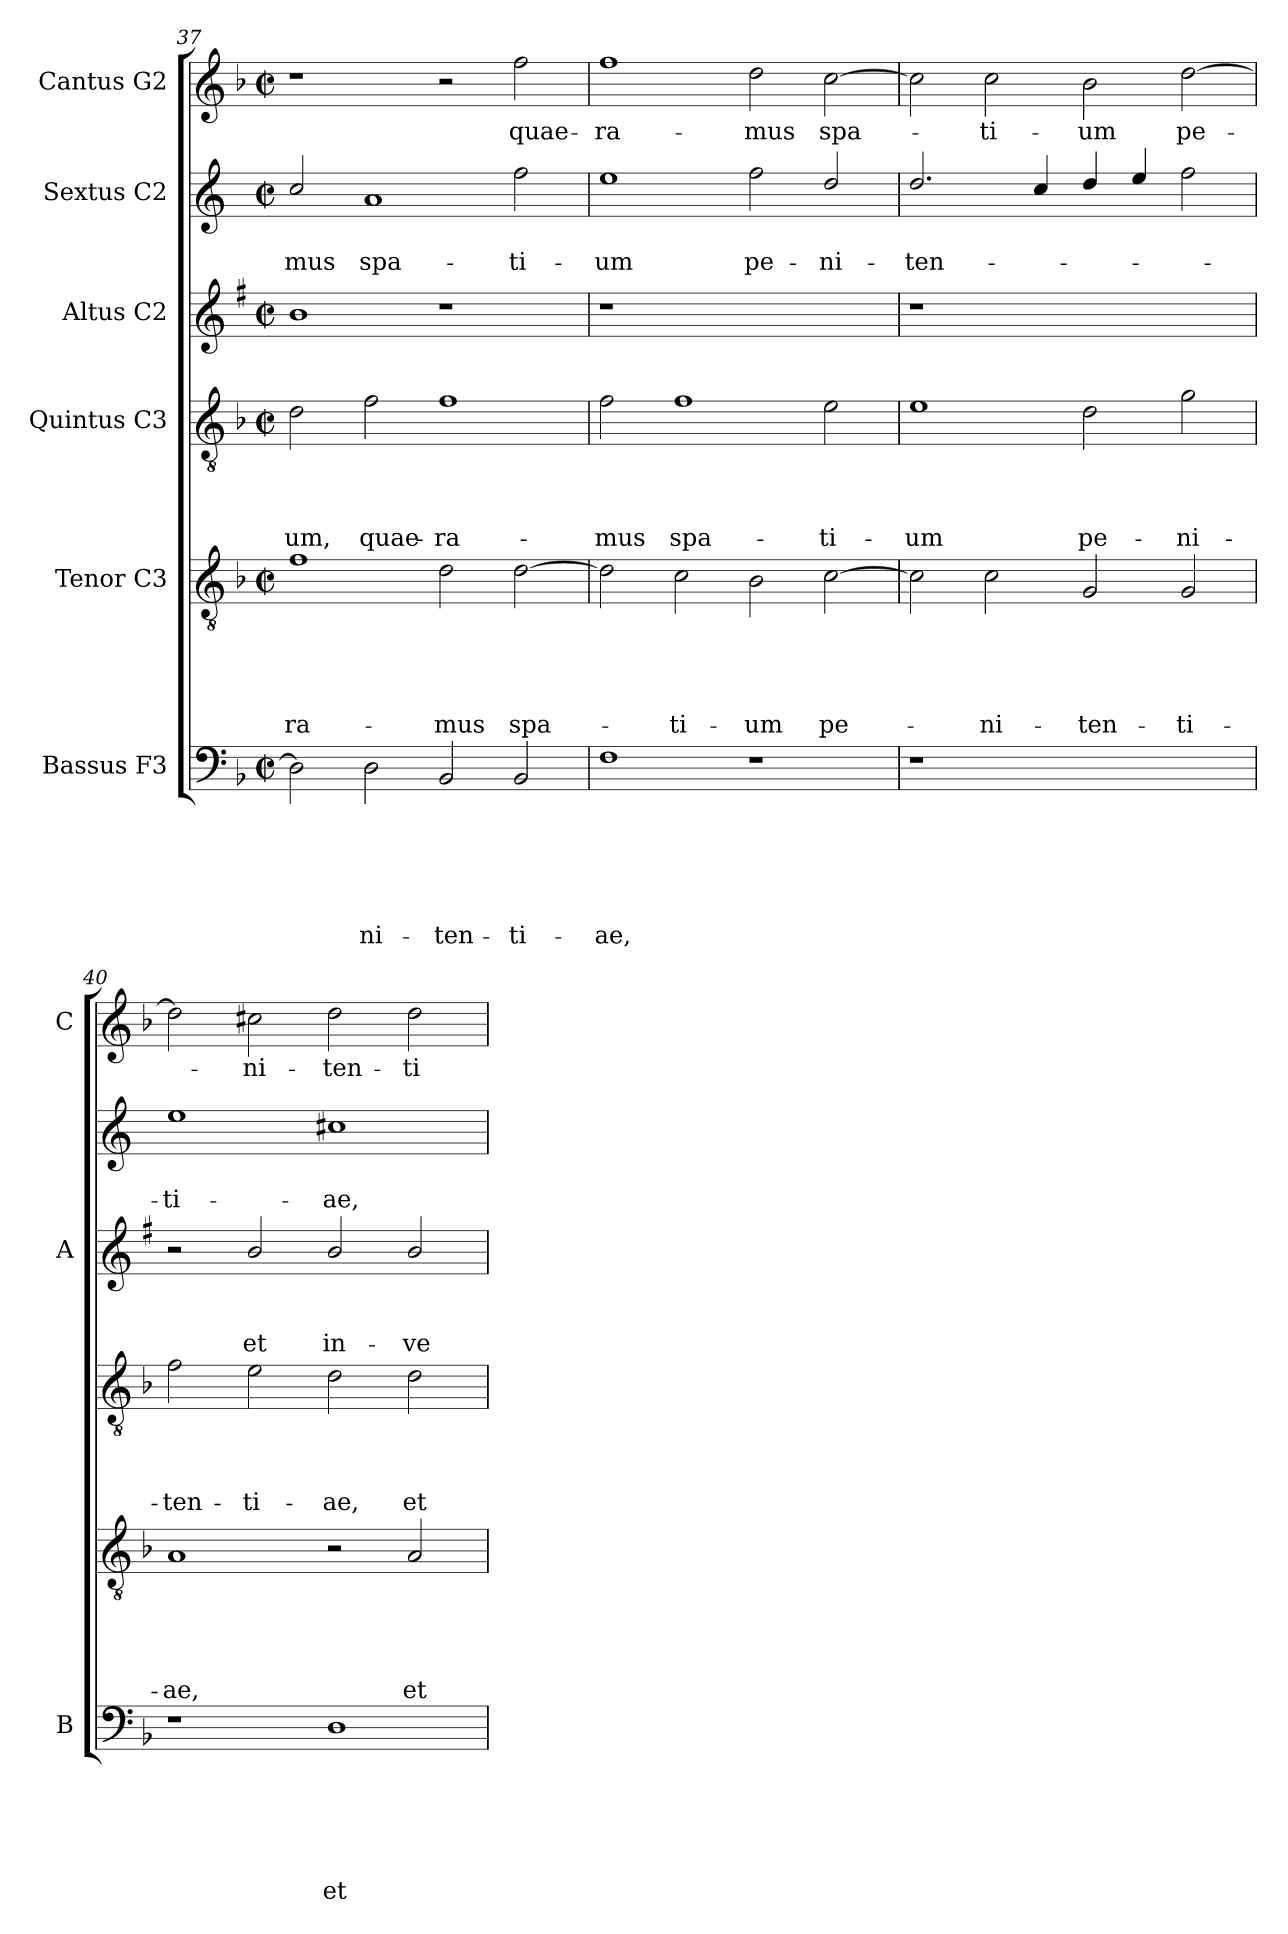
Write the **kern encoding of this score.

**kern	**text	**text	**text	**text	**text	**text	**kern	**text	**text	**text	**text	**text	**kern	**text	**text	**text	**text	**kern	**text	**text	**text	**kern	**text	**text	**kern	**text
*part6	*part6	*part6	*part6	*part6	*part6	*part6	*part5	*part5	*part5	*part5	*part5	*part5	*part4	*part4	*part4	*part4	*part4	*part3	*part3	*part3	*part3	*part2	*part2	*part2	*part1	*part1
*staff6	*staff6	*staff6	*staff6	*staff6	*staff6	*staff6	*staff5	*staff5	*staff5	*staff5	*staff5	*staff5	*staff4	*staff4	*staff4	*staff4	*staff4	*staff3	*staff3	*staff3	*staff3	*staff2	*staff2	*staff2	*staff1	*staff1
*I"Bassus F3	*	*	*	*	*	*	*I"Tenor C3	*	*	*	*	*	*I"Quintus C3	*	*	*	*	*I"Altus C2	*	*	*	*I"Sextus C2	*	*	*I"Cantus G2	*
*I'B	*	*	*	*	*	*	*	*	*	*	*	*	*	*	*	*	*	*I'A	*	*	*	*	*	*	*I'C	*
!!LO:PB:g=z
*clefF4	*	*	*	*	*	*	*clefGv2	*	*	*	*	*	*clefGv2	*	*	*	*	*clefG2	*	*	*	*clefG2	*	*	*clefG2	*
*	*	*	*	*	*	*	*	*	*	*	*	*	*	*	*	*	*	*ITrd1c2	*	*	*	*ITrd4c7	*	*	*	*
*k[b-]	*	*	*	*	*	*	*k[b-]	*	*	*	*	*	*k[b-]	*	*	*	*	*k[b-]	*	*	*	*k[b-]	*	*	*k[b-]	*
*F:	*	*	*	*	*	*	*F:	*	*	*	*	*	*F:	*	*	*	*	*F:	*	*	*	*F:	*	*	*F:	*
*M2/2	*	*	*	*	*	*	*M2/2	*	*	*	*	*	*M2/2	*	*	*	*	*M2/2	*	*	*	*M2/2	*	*	*M2/2	*
*met(c|)	*	*	*	*	*	*	*met(c|)	*	*	*	*	*	*met(c|)	*	*	*	*	*met(c|)	*	*	*	*met(c|)	*	*	*met(c|)	*
=37	=37	=37	=37	=37	=37	=37	=37	=37	=37	=37	=37	=37	=37	=37	=37	=37	=37	=37	=37	=37	=37	=37	=37	=37	=37	=37
!	!	!	!	!	!	!	!	!	!	!	!	!LO:LY:b	!	!	!	!	!LO:LY:b	!	!	!	!	!	!	!LO:LY:b	!	!
2D\]	.	.	.	.	.	.	1f	.	.	.	.	-ra-	2d\	.	.	.	-um,	1a	.	.	.	2f/	.	-mus	1r	.
!	!	!	!	!	!	!LO:LY:b	!	!	!	!	!	!	!	!	!	!	!LO:LY:b	!	!	!	!	!	!	!LO:LY:b	!	!
2D\	.	.	.	.	.	-ni-	.	.	.	.	.	.	2f\	.	.	.	quae-	.	.	.	.	1d	.	spa-	.	.
!	!	!	!	!	!	!LO:LY:b	!	!	!	!	!	!LO:LY:b	!	!	!	!	!LO:LY:b	!	!	!	!	!	!	!	!	!
2BB-/	.	.	.	.	.	-ten-	2d\	.	.	.	.	-mus	1f	.	.	.	-ra-	1r	.	.	.	.	.	.	2r	.
!	!	!	!	!	!	!LO:LY:b	!	!	!	!	!	!LO:LY:b	!	!	!	!	!	!	!	!	!	!	!	!LO:LY:b	!	!LO:LY:b
2BB-/	.	.	.	.	.	-ti-	[2d\	.	.	.	.	spa-	.	.	.	.	.	.	.	.	.	2b-\	.	-ti-	2ff\	quae-
=38	=38	=38	=38	=38	=38	=38	=38	=38	=38	=38	=38	=38	=38	=38	=38	=38	=38	=38	=38	=38	=38	=38	=38	=38	=38	=38
!	!	!	!	!	!	!LO:LY:b	!	!	!	!	!	!	!	!	!	!	!LO:LY:b	!	!	!	!	!	!	!LO:LY:b	!	!LO:LY:b
1F	.	.	.	.	.	-ae,	2d\]	.	.	.	.	.	2f\	.	.	.	-mus	1r	.	.	.	1a	.	-um	1ff	-ra-
!	!	!	!	!	!	!	!	!	!	!	!	!LO:LY:b	!	!	!	!	!LO:LY:b	!	!	!	!	!	!	!	!	!
.	.	.	.	.	.	.	2c\	.	.	.	.	-ti-	1f	.	.	.	spa-	.	.	.	.	.	.	.	.	.
!	!	!	!	!	!	!	!	!	!	!	!	!LO:LY:b	!	!	!	!	!	!	!	!	!	!	!	!LO:LY:b	!	!LO:LY:b
1r	.	.	.	.	.	.	2B-\	.	.	.	.	-um	.	.	.	.	.	1ryy	.	.	.	2b-\	.	pe-	2dd\	-mus
!	!	!	!	!	!	!	!	!	!	!	!	!LO:LY:b	!	!	!	!	!LO:LY:b	!	!	!	!	!	!	!LO:LY:b	!	!LO:LY:b
.	.	.	.	.	.	.	[2c\	.	.	.	.	pe-	2e\	.	.	.	-ti-	.	.	.	.	2g/	.	-ni-	[2cc\	spa-
=39	=39	=39	=39	=39	=39	=39	=39	=39	=39	=39	=39	=39	=39	=39	=39	=39	=39	=39	=39	=39	=39	=39	=39	=39	=39	=39
!	!	!	!	!	!	!	!	!	!	!	!	!	!	!	!	!	!LO:LY:b	!	!	!	!	!	!	!LO:LY:b	!	!
1r	.	.	.	.	.	.	2c\]	.	.	.	.	.	1e	.	.	.	-um	1r	.	.	.	2.g/	.	-ten-	2cc\]	.
!	!	!	!	!	!	!	!	!	!	!	!	!LO:LY:b	!	!	!	!	!	!	!	!	!	!	!	!	!	!LO:LY:b
.	.	.	.	.	.	.	2c\	.	.	.	.	-ni-	.	.	.	.	.	.	.	.	.	.	.	.	2cc\	-ti-
.	.	.	.	.	.	.	.	.	.	.	.	.	.	.	.	.	.	.	.	.	.	4f/	.	.	.	.
!	!	!	!	!	!	!	!	!	!	!	!	!LO:LY:b	!	!	!	!	!LO:LY:b	!	!	!	!	!	!	!	!	!LO:LY:b
1ryy	.	.	.	.	.	.	2G/	.	.	.	.	-ten-	2d\	.	.	.	pe-	1ryy	.	.	.	4g/	.	.	2b-\	-um
.	.	.	.	.	.	.	.	.	.	.	.	.	.	.	.	.	.	.	.	.	.	4a/	.	.	.	.
!	!	!	!	!	!	!	!	!	!	!	!	!LO:LY:b	!	!	!	!	!LO:LY:b	!	!	!	!	!	!	!	!	!LO:LY:b
.	.	.	.	.	.	.	2G/	.	.	.	.	-ti-	2g\	.	.	.	-ni-	.	.	.	.	2b-\	.	.	[2dd\	pe-
=40	=40	=40	=40	=40	=40	=40	=40	=40	=40	=40	=40	=40	=40	=40	=40	=40	=40	=40	=40	=40	=40	=40	=40	=40	=40	=40
!	!	!	!	!	!	!	!	!	!	!	!	!LO:LY:b	!	!	!	!	!LO:LY:b	!	!	!	!	!	!	!LO:LY:b	!	!
1r	.	.	.	.	.	.	1A	.	.	.	.	-ae,	2f\	.	.	.	-ten-	2r	.	.	.	1a	.	-ti-	2dd\]	.
!	!	!	!	!	!	!	!	!	!	!	!	!	!	!	!	!	!LO:LY:b	!	!	!	!LO:LY:b	!	!	!	!	!LO:LY:b
.	.	.	.	.	.	.	.	.	.	.	.	.	2e\	.	.	.	-ti-	2a/	.	.	et	.	.	.	2cc#\	-ni-
!	!	!	!	!	!	!LO:LY:b	!	!	!	!	!	!	!	!	!	!	!LO:LY:b	!	!	!	!LO:LY:b	!	!	!LO:LY:b	!	!LO:LY:b
1D	.	.	.	.	.	et	2r	.	.	.	.	.	2d\	.	.	.	-ae,	2a/	.	.	in-	1f#X	.	-ae,	2dd\	-ten-
!	!	!	!	!	!	!	!	!	!	!	!	!LO:LY:b	!	!	!	!	!LO:LY:b	!	!	!	!LO:LY:b	!	!	!	!	!LO:LY:b
.	.	.	.	.	.	.	2A/	.	.	.	.	et	2d\	.	.	.	et	2a/	.	.	-ve-	.	.	.	2dd\	-ti-
=	=	=	=	=	=	=	=	=	=	=	=	=	=	=	=	=	=	=	=	=	=	=	=	=	=	=
*-	*-	*-	*-	*-	*-	*-	*-	*-	*-	*-	*-	*-	*-	*-	*-	*-	*-	*-	*-	*-	*-	*-	*-	*-	*-	*-
